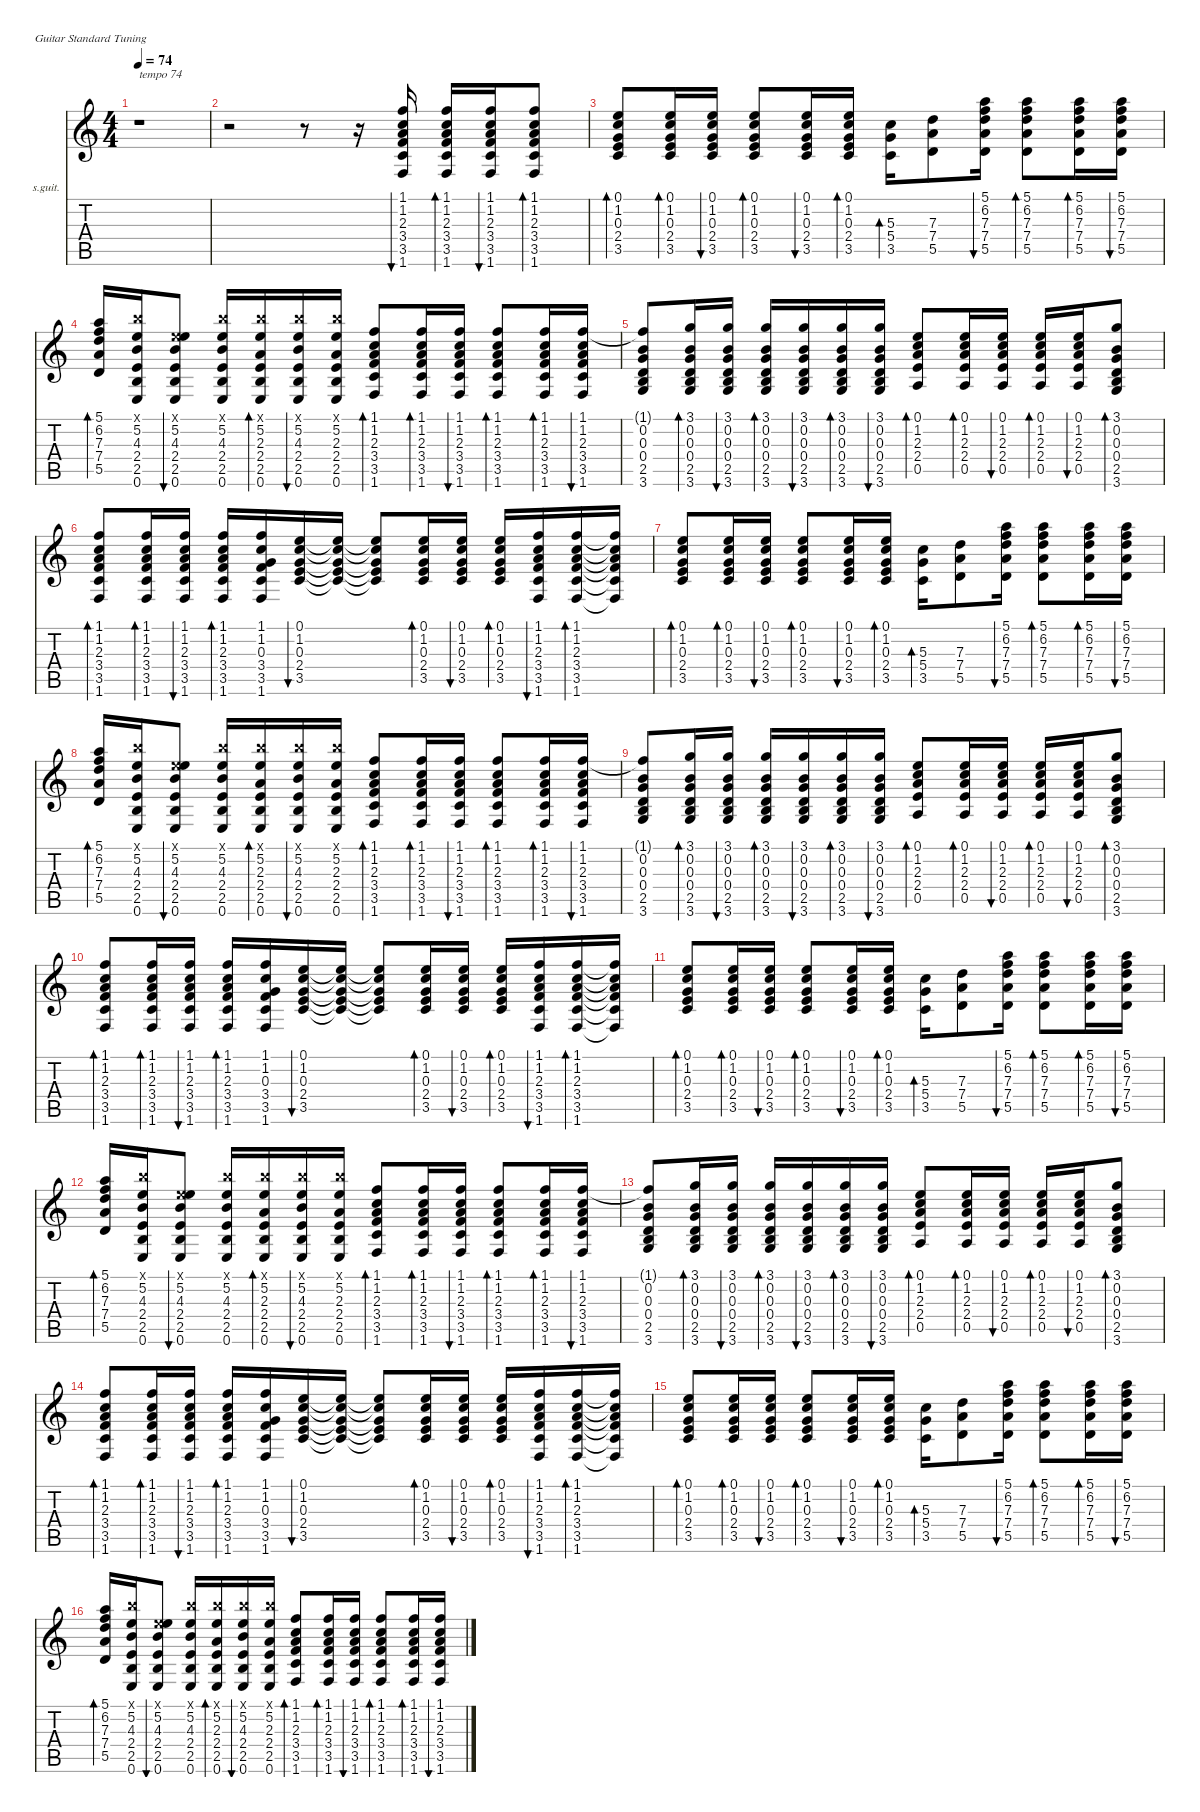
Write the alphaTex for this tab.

\defaultSystemsLayout 4
\hideDynamics
\bracketExtendMode nobrackets
\firstSystemTrackNameOrientation horizontal
\otherSystemsTrackNameOrientation horizontal
\track ("joe acoustique" "s.guit.") {instrument acousticguitarsteel}
\staff {score tabs}
\tuning (E4 B3 G3 D3 A2 E2)
\ts (4 4)
\beaming (8 2 2 2 2)
\tempo 74
\clef g2
\ks c
r.1{txt "tempo 74" dy f instrument acousticguitarsteel} |
r.2 r.8 r.16 (1.1 1.2 2.3 3.4 3.5 1.6).16{bu 30} (1.1 1.2 2.3 3.4 3.5 1.6).16{bd 30} (1.1 1.2 2.3 3.4 3.5 1.6).16{bu 30} (1.1 1.2 2.3 3.4 3.5 1.6).8{bd 30} |
(0.1 1.2 0.3 2.4 3.5).8{bd 30} (0.1 1.2 0.3 2.4 3.5).16{bd 30} (0.1 1.2 0.3 2.4 3.5).16{bu 30} (0.1 1.2 0.3 2.4 3.5).8{bd 30} (0.1 1.2 0.3 2.4 3.5).16{bu 30} (0.1 1.2 0.3 2.4 3.5).16{bd 30} (5.3 5.4 3.5).16{bd 30} (7.3 7.4 5.5).8 (5.1 6.2 7.3 7.4 5.5).16{bu 30} (5.1 6.2 7.3 7.4 5.5).8{bd 30} (5.1 6.2 7.3 7.4 5.5).16{bd 30} (5.1 6.2 7.3 7.4 5.5).16{bu 30} |
(5.1 6.2 7.3 7.4 5.5).16{bd 30} (7.1{x} 5.2 4.3 2.4 2.5 0.6).16 (0.1{x} 5.2 4.3 2.4 2.5 0.6).8{bu 30} (7.1{x} 5.2 4.3 2.4 2.5 0.6).16 (7.1{x} 5.2 2.3 2.4 2.5 0.6).16{bd 30} (7.1{x} 5.2 4.3 2.4 2.5 0.6).16{bu 30} (7.1{x} 5.2 2.3 2.4 2.5 0.6).16 (1.1 1.2 2.3 3.4 3.5 1.6).8{bd 30} (1.1 1.2 2.3 3.4 3.5 1.6).16{bd 30} (1.1 1.2 2.3 3.4 3.5 1.6).16{bu 30} (1.1 1.2 2.3 3.4 3.5 1.6).8{bd 30} (1.1 1.2 2.3 3.4 3.5 1.6).16{bd 30} (1.1 1.2 2.3 3.4 3.5 1.6).16{bu 30} |
(1.1{t} 0.2 0.3 0.4 2.5 3.6).8 (3.1 0.2 0.3 0.4 2.5 3.6).16{bd 30} (3.1 0.2 0.3 0.4 2.5 3.6).16{bu 30} (3.1 0.2 0.3 0.4 2.5 3.6).16{bd 30} (3.1 0.2 0.3 0.4 2.5 3.6).16{bu 30} (3.1 0.2 0.3 0.4 2.5 3.6).16{bd 30} (3.1 0.2 0.3 0.4 2.5 3.6).16{bu 30} (0.1 1.2 2.3 2.4 0.5).8{bd 30} (0.1 1.2 2.3 2.4 0.5).16{bd 30} (0.1 1.2 2.3 2.4 0.5).16{bu 30} (0.1 1.2 2.3 2.4 0.5).16{bd 30} (0.1 1.2 2.3 2.4 0.5).16{bu 30} (3.1 0.2 0.3 0.4 2.5 3.6).8{bd 30} |
(1.1 1.2 2.3 3.4 3.5 1.6).8{bd 30} (1.1 1.2 2.3 3.4 3.5 1.6).16{bd 30} (1.1 1.2 2.3 3.4 3.5 1.6).16{bu 30} (1.1 1.2 2.3 3.4 3.5 1.6).16{bd 30} (1.1 1.2 0.3 3.4 3.5 1.6).16 (0.1 1.2 0.3 2.4 3.5).16{bu 30} (0.1{t} 1.2{t} 0.3{t} 2.4{t} 3.5{t}).16{dy mf} (0.1{t} 1.2{t} 0.3{t} 2.4{t} 3.5{t}).8{dy f} (0.1 1.2 0.3 2.4 3.5).16{bd 30} (0.1 1.2 0.3 2.4 3.5).16{bu 30} (0.1 1.2 0.3 2.4 3.5).16{bd 30} (1.1 1.2 2.3 3.4 3.5 1.6).16{bu 30} (1.1 1.2 2.3 3.4 3.5 1.6).16{bd 30} (1.1{t} 1.2{t} 2.3{t} 3.4{t} 3.5{t} 1.6{t}).16 |
(0.1 1.2 0.3 2.4 3.5).8{bd 30} (0.1 1.2 0.3 2.4 3.5).16{bd 30} (0.1 1.2 0.3 2.4 3.5).16{bu 30} (0.1 1.2 0.3 2.4 3.5).8{bd 30} (0.1 1.2 0.3 2.4 3.5).16{bu 30} (0.1 1.2 0.3 2.4 3.5).16{bd 30} (5.3 5.4 3.5).16{bd 30} (7.3 7.4 5.5).8 (5.1 6.2 7.3 7.4 5.5).16{bu 30} (5.1 6.2 7.3 7.4 5.5).8{bd 30} (5.1 6.2 7.3 7.4 5.5).16{bd 30} (5.1 6.2 7.3 7.4 5.5).16{bu 30} |
(5.1 6.2 7.3 7.4 5.5).16{bd 30} (7.1{x} 5.2 4.3 2.4 2.5 0.6).16 (0.1{x} 5.2 4.3 2.4 2.5 0.6).8{bu 30} (7.1{x} 5.2 4.3 2.4 2.5 0.6).16 (7.1{x} 5.2 2.3 2.4 2.5 0.6).16{bd 30} (7.1{x} 5.2 4.3 2.4 2.5 0.6).16{bu 30} (7.1{x} 5.2 2.3 2.4 2.5 0.6).16 (1.1 1.2 2.3 3.4 3.5 1.6).8{bd 30} (1.1 1.2 2.3 3.4 3.5 1.6).16{bd 30} (1.1 1.2 2.3 3.4 3.5 1.6).16{bu 30} (1.1 1.2 2.3 3.4 3.5 1.6).8{bd 30} (1.1 1.2 2.3 3.4 3.5 1.6).16{bd 30} (1.1 1.2 2.3 3.4 3.5 1.6).16{bu 30} |
(1.1{t} 0.2 0.3 0.4 2.5 3.6).8 (3.1 0.2 0.3 0.4 2.5 3.6).16{bd 30} (3.1 0.2 0.3 0.4 2.5 3.6).16{bu 30} (3.1 0.2 0.3 0.4 2.5 3.6).16{bd 30} (3.1 0.2 0.3 0.4 2.5 3.6).16{bu 30} (3.1 0.2 0.3 0.4 2.5 3.6).16{bd 30} (3.1 0.2 0.3 0.4 2.5 3.6).16{bu 30} (0.1 1.2 2.3 2.4 0.5).8{bd 30} (0.1 1.2 2.3 2.4 0.5).16{bd 30} (0.1 1.2 2.3 2.4 0.5).16{bu 30} (0.1 1.2 2.3 2.4 0.5).16{bd 30} (0.1 1.2 2.3 2.4 0.5).16{bu 30} (3.1 0.2 0.3 0.4 2.5 3.6).8{bd 30} |
(1.1 1.2 2.3 3.4 3.5 1.6).8{bd 30} (1.1 1.2 2.3 3.4 3.5 1.6).16{bd 30} (1.1 1.2 2.3 3.4 3.5 1.6).16{bu 30} (1.1 1.2 2.3 3.4 3.5 1.6).16{bd 30} (1.1 1.2 0.3 3.4 3.5 1.6).16 (0.1 1.2 0.3 2.4 3.5).16{bu 30} (0.1{t} 1.2{t} 0.3{t} 2.4{t} 3.5{t}).16{dy mf} (0.1{t} 1.2{t} 0.3{t} 2.4{t} 3.5{t}).8{dy f} (0.1 1.2 0.3 2.4 3.5).16{bd 30} (0.1 1.2 0.3 2.4 3.5).16{bu 30} (0.1 1.2 0.3 2.4 3.5).16{bd 30} (1.1 1.2 2.3 3.4 3.5 1.6).16{bu 30} (1.1 1.2 2.3 3.4 3.5 1.6).16{bd 30} (1.1{t} 1.2{t} 2.3{t} 3.4{t} 3.5{t} 1.6{t}).16 |
(0.1 1.2 0.3 2.4 3.5).8{bd 30} (0.1 1.2 0.3 2.4 3.5).16{bd 30} (0.1 1.2 0.3 2.4 3.5).16{bu 30} (0.1 1.2 0.3 2.4 3.5).8{bd 30} (0.1 1.2 0.3 2.4 3.5).16{bu 30} (0.1 1.2 0.3 2.4 3.5).16{bd 30} (5.3 5.4 3.5).16{bd 30} (7.3 7.4 5.5).8 (5.1 6.2 7.3 7.4 5.5).16{bu 30} (5.1 6.2 7.3 7.4 5.5).8{bd 30} (5.1 6.2 7.3 7.4 5.5).16{bd 30} (5.1 6.2 7.3 7.4 5.5).16{bu 30} |
(5.1 6.2 7.3 7.4 5.5).16{bd 30} (7.1{x} 5.2 4.3 2.4 2.5 0.6).16 (0.1{x} 5.2 4.3 2.4 2.5 0.6).8{bu 30} (7.1{x} 5.2 4.3 2.4 2.5 0.6).16 (7.1{x} 5.2 2.3 2.4 2.5 0.6).16{bd 30} (7.1{x} 5.2 4.3 2.4 2.5 0.6).16{bu 30} (7.1{x} 5.2 2.3 2.4 2.5 0.6).16 (1.1 1.2 2.3 3.4 3.5 1.6).8{bd 30} (1.1 1.2 2.3 3.4 3.5 1.6).16{bd 30} (1.1 1.2 2.3 3.4 3.5 1.6).16{bu 30} (1.1 1.2 2.3 3.4 3.5 1.6).8{bd 30} (1.1 1.2 2.3 3.4 3.5 1.6).16{bd 30} (1.1 1.2 2.3 3.4 3.5 1.6).16{bu 30} |
(1.1{t} 0.2 0.3 0.4 2.5 3.6).8 (3.1 0.2 0.3 0.4 2.5 3.6).16{bd 30} (3.1 0.2 0.3 0.4 2.5 3.6).16{bu 30} (3.1 0.2 0.3 0.4 2.5 3.6).16{bd 30} (3.1 0.2 0.3 0.4 2.5 3.6).16{bu 30} (3.1 0.2 0.3 0.4 2.5 3.6).16{bd 30} (3.1 0.2 0.3 0.4 2.5 3.6).16{bu 30} (0.1 1.2 2.3 2.4 0.5).8{bd 30} (0.1 1.2 2.3 2.4 0.5).16{bd 30} (0.1 1.2 2.3 2.4 0.5).16{bu 30} (0.1 1.2 2.3 2.4 0.5).16{bd 30} (0.1 1.2 2.3 2.4 0.5).16{bu 30} (3.1 0.2 0.3 0.4 2.5 3.6).8{bd 30} |
(1.1 1.2 2.3 3.4 3.5 1.6).8{bd 30} (1.1 1.2 2.3 3.4 3.5 1.6).16{bd 30} (1.1 1.2 2.3 3.4 3.5 1.6).16{bu 30} (1.1 1.2 2.3 3.4 3.5 1.6).16{bd 30} (1.1 1.2 0.3 3.4 3.5 1.6).16 (0.1 1.2 0.3 2.4 3.5).16{bu 30} (0.1{t} 1.2{t} 0.3{t} 2.4{t} 3.5{t}).16{dy mf} (0.1{t} 1.2{t} 0.3{t} 2.4{t} 3.5{t}).8{dy f} (0.1 1.2 0.3 2.4 3.5).16{bd 30} (0.1 1.2 0.3 2.4 3.5).16{bu 30} (0.1 1.2 0.3 2.4 3.5).16{bd 30} (1.1 1.2 2.3 3.4 3.5 1.6).16{bu 30} (1.1 1.2 2.3 3.4 3.5 1.6).16{bd 30} (1.1{t} 1.2{t} 2.3{t} 3.4{t} 3.5{t} 1.6{t}).16 |
(0.1 1.2 0.3 2.4 3.5).8{bd 30} (0.1 1.2 0.3 2.4 3.5).16{bd 30} (0.1 1.2 0.3 2.4 3.5).16{bu 30} (0.1 1.2 0.3 2.4 3.5).8{bd 30} (0.1 1.2 0.3 2.4 3.5).16{bu 30} (0.1 1.2 0.3 2.4 3.5).16{bd 30} (5.3 5.4 3.5).16{bd 30} (7.3 7.4 5.5).8 (5.1 6.2 7.3 7.4 5.5).16{bu 30} (5.1 6.2 7.3 7.4 5.5).8{bd 30} (5.1 6.2 7.3 7.4 5.5).16{bd 30} (5.1 6.2 7.3 7.4 5.5).16{bu 30} |
(5.1 6.2 7.3 7.4 5.5).16{bd 30} (7.1{x} 5.2 4.3 2.4 2.5 0.6).16 (0.1{x} 5.2 4.3 2.4 2.5 0.6).8{bu 30} (7.1{x} 5.2 4.3 2.4 2.5 0.6).16 (7.1{x} 5.2 2.3 2.4 2.5 0.6).16{bd 30} (7.1{x} 5.2 4.3 2.4 2.5 0.6).16{bu 30} (7.1{x} 5.2 2.3 2.4 2.5 0.6).16 (1.1 1.2 2.3 3.4 3.5 1.6).8{bd 30} (1.1 1.2 2.3 3.4 3.5 1.6).16{bd 30} (1.1 1.2 2.3 3.4 3.5 1.6).16{bu 30} (1.1 1.2 2.3 3.4 3.5 1.6).8{bd 30} (1.1 1.2 2.3 3.4 3.5 1.6).16{bd 30} (1.1 1.2 2.3 3.4 3.5 1.6).16{bu 30}
